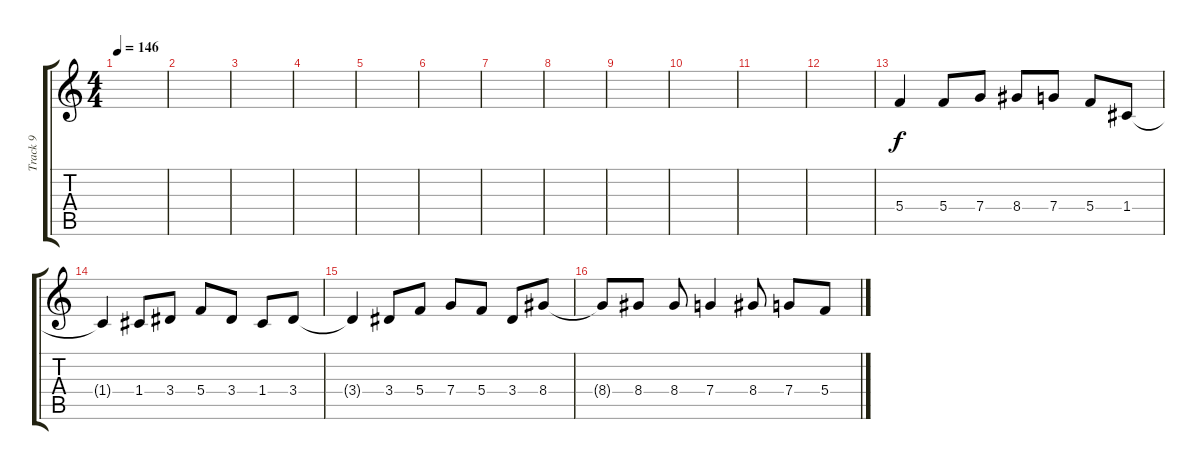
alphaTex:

\track ("Track 9" "Track 9") {instrument distortionguitar bank 255}
\staff {score tabs}
\tuning (D4 A3 F3 C3 G2 C2) {hide}
\ts (4 4)
\tempo 146
\clef g2
\ks c
|
|
|
|
|
|
|
|
|
|
|
|
5.4.4 5.4.8 7.4.8 8.4.8 7.4.8 5.4.8 1.4.8 |
1.4{t}.4 1.4.8 3.4.8 5.4.8 3.4.8 1.4.8 3.4.8 |
3.4{t}.4 3.4.8 5.4.8 7.4.8 5.4.8 3.4.8 8.4.8 |
8.4{t}.8 8.4.8 8.4.8 7.4.4 8.4.8 7.4.8 5.4.8
